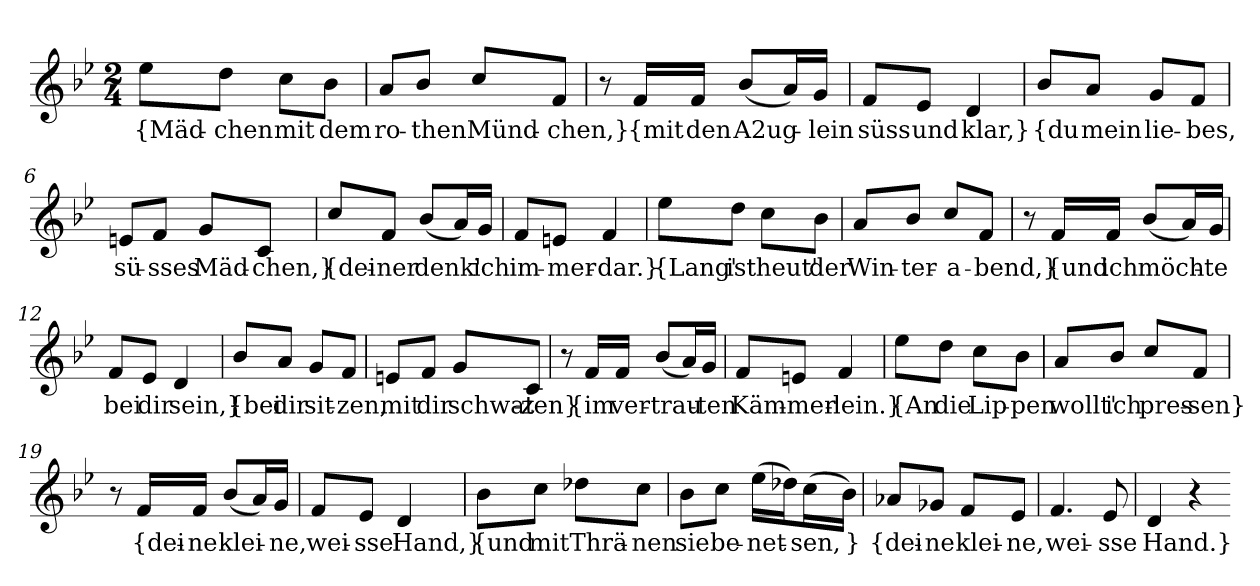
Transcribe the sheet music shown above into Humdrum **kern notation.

**kern	**text
*part1	*part1
*staff1	*staff1
*clefG2	*
*k[b-e-]	*
*M2/4	*
=1	=1
8ee-\L	{Mäd-
8dd\J	-chen
8cc\L	mit
8b-\J	dem
=2	=2
8a/L	ro-
8b-/J	-then
8cc/L	Münd-
8f/J	-chen,}
=3	=3
8r	.
16f/LL	{mit
16f/JJ	den
(8b-/L	A2ug-
16a/L)	.
16g/JJ	-lein
=4	=4
8f/L	süss
8e-/J	und
4d	klar,}
=5	=5
8b-/L	{du
8a/J	mein
8g/L	lie-
8f/J	-bes,
=6	=6
8en/L	sü-
8f/J	-sses
8g/L	Mäd-
8c/J	-chen,}
=7	=7
8cc/L	{dei-
8f/J	-ner
(8b-/L	denk'
16a/L)	.
16g/JJ	ich
=8	=8
8f/L	im-
8en/J	-mer-
4f	-dar.}
=9	=9
8ee-\L	{Lang'
8dd\J	ist
8cc\L	heut'
8b-\J	der
=10	=10
8a/L	Win-
8b-/J	-ter-
8cc/L	-a-
8f/J	-bend,}
=11	=11
8r	.
16f/LL	{und
16f/JJ	ich
(8b-/L	möch-
16a/L)	.
16g/JJ	-te
=12	=12
8f/L	bei
8e-/J	dir
4d	sein,}
=13	=13
8b-/L	{bei
8a/J	dir
8g/L	sit-
8f/J	-zen,
=14	=14
8en/L	mit
8f/J	dir
8g/L	schwat-
8c/J	-zen}
=15	=15
8r	.
16f/LL	{im
16f/JJ	ver-
(8b-/L	-trau-
16a/L)	.
16g/JJ	-ten
=16	=16
8f/L	Käm-
8en/J	-mer-
4f	-lein.}
=17	=17
8ee-\L	{An
8dd\J	die
8cc\L	Lip-
8b-\J	-pen
=18	=18
8a/L	wollt'
8b-/J	ich
8cc/L	pres-
8f/J	-sen}
=19	=19
8r	.
16f/LL	{dei-
16f/JJ	-ne
(8b-/L	klei-
16a/L)	.
16g/JJ	-ne,
=20	=20
8f/L	wei-
8e-/J	-sse
4d	Hand,}
=22	=22
8b-\L	{und
8cc\J	mit
8dd-X\L	Thrä-
8cc\J	-nen
=23	=23
8b-\L	sie
8cc\J	be-
(16ee-\LL	-net-
16dd-X\J)	.
(16cc\L	-sen,
16b-\JJ)	}
=24	=24
8a-X/L	{dei-
8g-X/J	-ne
8f/L	klei-
8e-/J	-ne,
=25	=25
4.f	wei-
8e-	-sse
=26	=26
4d	Hand.}
4r	.
=-	=-
*-	*-
